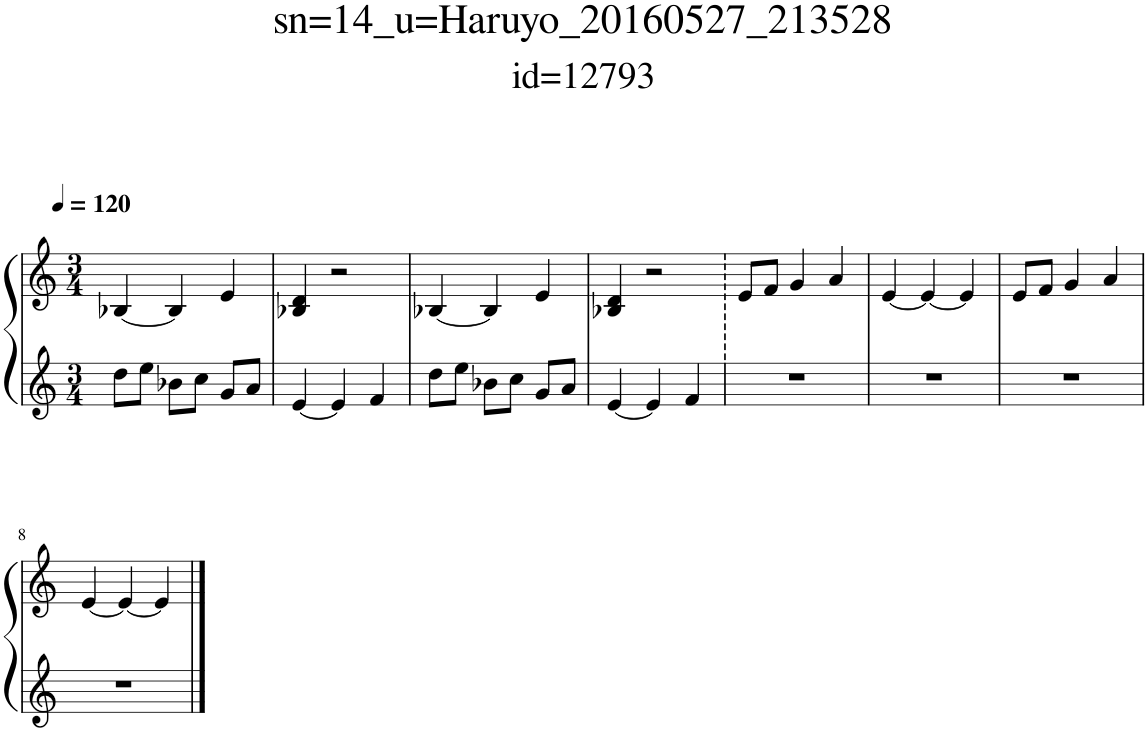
**kern	**kern
*part1	*part1
*staff2	*staff1
*I"ハープ	*
*clefG2	*clefG2
*k[]	*k[]
*M3/4	*M3/4
*MM120	*MM120
=1	=1
8dd\L	[4B-X/
8ee\J	.
8b-X\L	4B-/]
8cc\J	.
8g/L	4e/
8a/J	.
=2	=2
[4e/	4B-X/ 4d/
4e/]	2r
4f/	.
=3	=3
8dd\L	[4B-X/
8ee\J	.
8b-X\L	4B-/]
8cc\J	.
8g/L	4e/
8a/J	.
=4	=4
[4e/	4B-X/ 4d/
4e/]	2r
4f/	.
=5	=5
2.r	8e/L
.	8f/J
.	4g/
.	4a/
=6	=6
2.r	[4e/
.	4e/_
.	4e/]
=7	=7
2.r	8e/L
.	8f/J
.	4g/
.	4a/
!!LO:LB:g=z
=8	=8
2.r	[4e/
.	4e/_
.	4e/]
==	==
*-	*-
